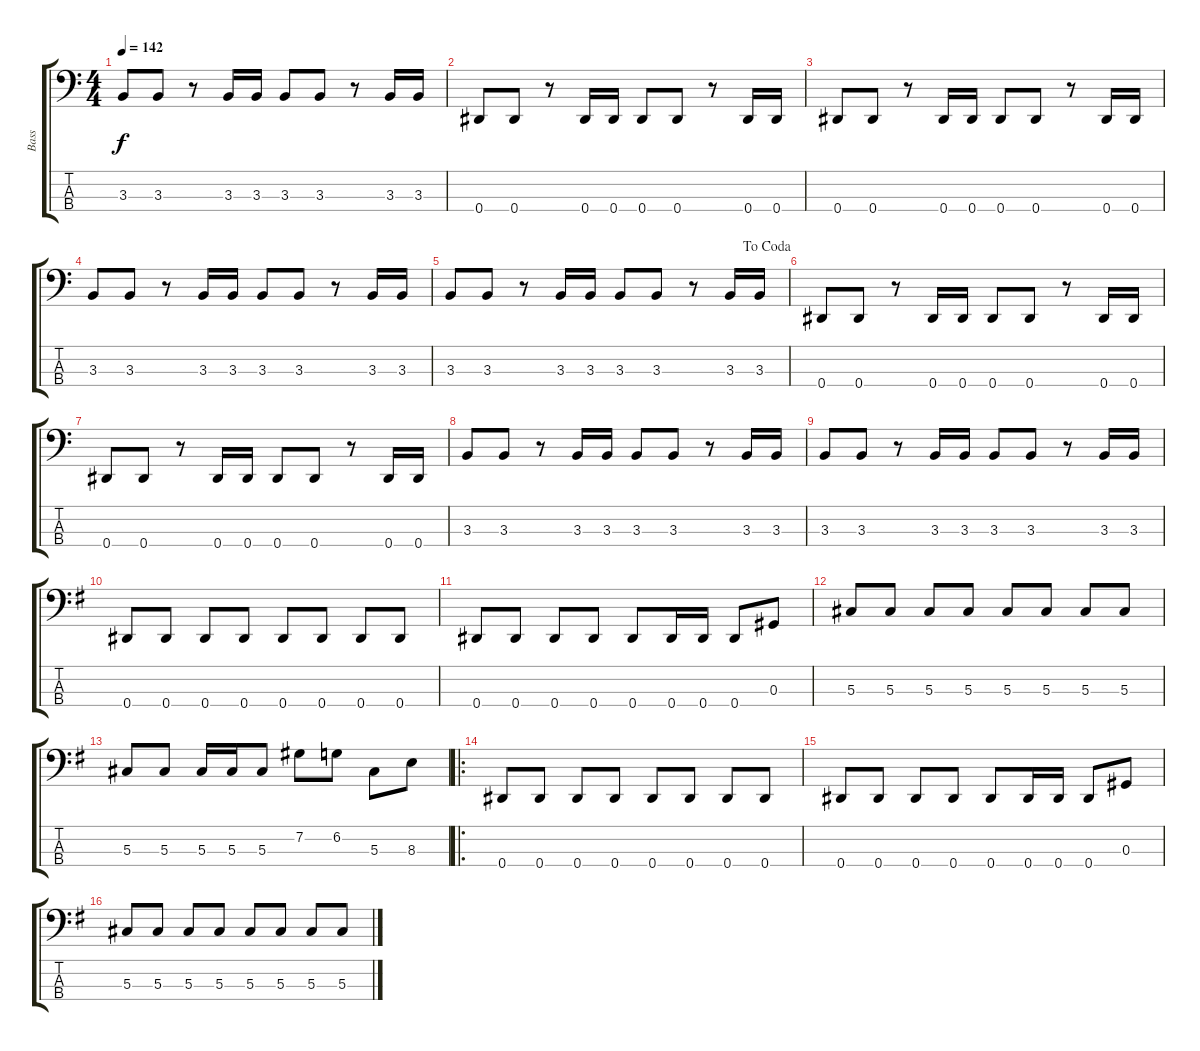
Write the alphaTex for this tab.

\track ("Bass" "Bass") {instrument electricbassfinger}
\staff {score tabs}
\tuning (Gb2 Db2 Ab1 Eb1) {hide}
\ts (4 4)
\tempo 142
\clef f4
\ks c
3.3.8{dy f} 3.3.8 r.8 3.3.16 3.3.16 3.3.8 3.3.8 r.8 3.3.16 3.3.16 |
0.4.8 0.4.8 r.8 0.4.16 0.4.16 0.4.8 0.4.8 r.8 0.4.16 0.4.16 |
0.4.8 0.4.8 r.8 0.4.16 0.4.16 0.4.8 0.4.8 r.8 0.4.16 0.4.16 |
3.3.8 3.3.8 r.8 3.3.16 3.3.16 3.3.8 3.3.8 r.8 3.3.16 3.3.16 |
\jump dacoda
3.3.8 3.3.8 r.8 3.3.16 3.3.16 3.3.8 3.3.8 r.8 3.3.16 3.3.16 |
0.4.8 0.4.8 r.8 0.4.16 0.4.16 0.4.8 0.4.8 r.8 0.4.16 0.4.16 |
0.4.8 0.4.8 r.8 0.4.16 0.4.16 0.4.8 0.4.8 r.8 0.4.16 0.4.16 |
3.3.8 3.3.8 r.8 3.3.16 3.3.16 3.3.8 3.3.8 r.8 3.3.16 3.3.16 |
3.3.8 3.3.8 r.8 3.3.16 3.3.16 3.3.8 3.3.8 r.8 3.3.16 3.3.16 |
\ks g
0.4.8 0.4.8 0.4.8 0.4.8 0.4.8 0.4.8 0.4.8 0.4.8 |
0.4.8 0.4.8 0.4.8 0.4.8 0.4.8 0.4.16 0.4.16 0.4.8 0.3.8 |
5.3.8 5.3.8 5.3.8 5.3.8 5.3.8 5.3.8 5.3.8 5.3.8 |
5.3.8 5.3.8 5.3.16 5.3.16 5.3.8 7.2.8 6.2.8 5.3.8 8.3.8 |
\ro
0.4.8 0.4.8 0.4.8 0.4.8 0.4.8 0.4.8 0.4.8 0.4.8 |
0.4.8 0.4.8 0.4.8 0.4.8 0.4.8 0.4.16 0.4.16 0.4.8 0.3.8 |
5.3.8 5.3.8 5.3.8 5.3.8 5.3.8 5.3.8 5.3.8 5.3.8
